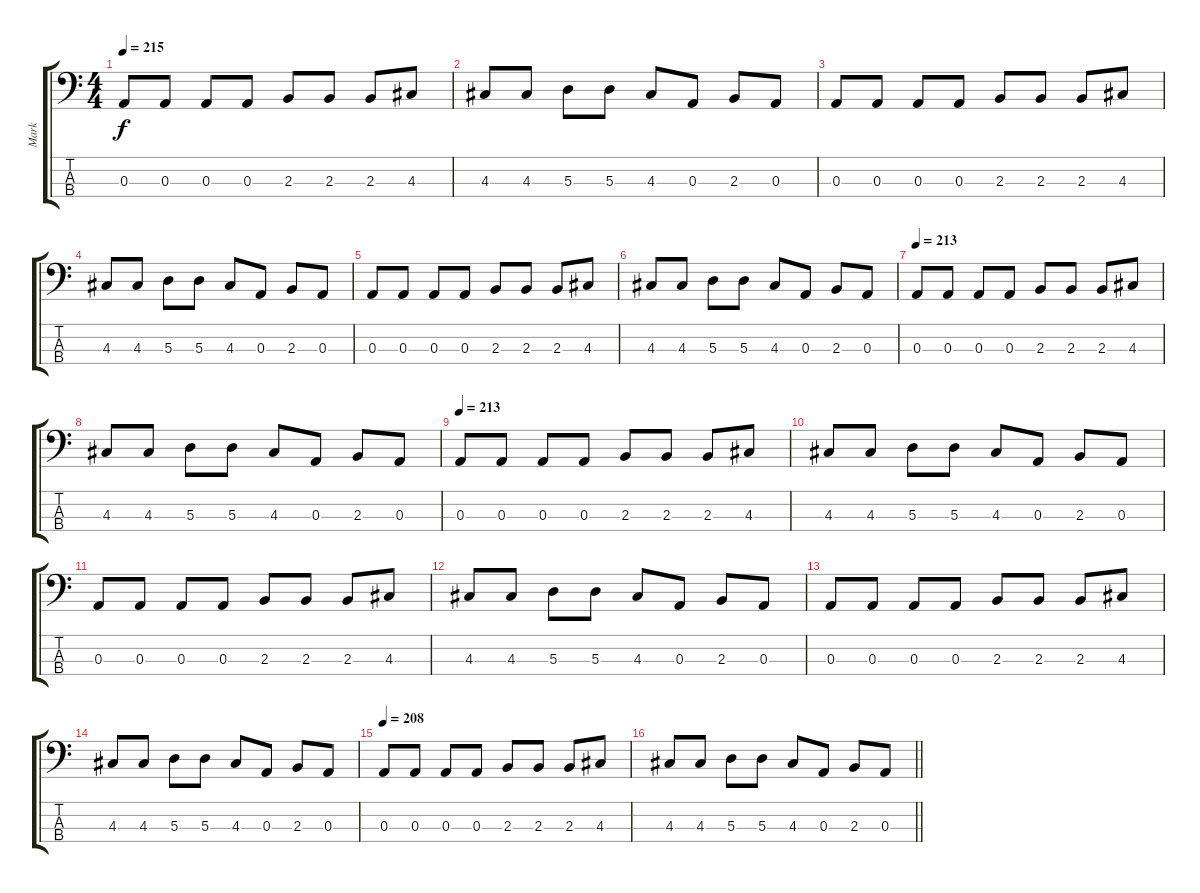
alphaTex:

\track ("Mark" "Mark") {instrument electricbasspick}
\staff {score tabs}
\tuning (G2 D2 A1 E1) {hide}
\ts (4 4)
\section ("" "")
\tempo 215
\clef f4
\ks c
0.3.8{dy f} 0.3.8 0.3.8 0.3.8 2.3.8 2.3.8 2.3.8 4.3.8 |
4.3.8 4.3.8 5.3.8 5.3.8 4.3.8 0.3.8 2.3.8 0.3.8 |
0.3.8 0.3.8 0.3.8 0.3.8 2.3.8 2.3.8 2.3.8 4.3.8 |
4.3.8 4.3.8 5.3.8 5.3.8 4.3.8 0.3.8 2.3.8 0.3.8 |
0.3.8 0.3.8 0.3.8 0.3.8 2.3.8 2.3.8 2.3.8 4.3.8 |
4.3.8 4.3.8 5.3.8 5.3.8 4.3.8 0.3.8 2.3.8 0.3.8 |
\tempo 213
0.3.8 0.3.8 0.3.8 0.3.8 2.3.8 2.3.8 2.3.8 4.3.8 |
4.3.8 4.3.8 5.3.8 5.3.8 4.3.8 0.3.8 2.3.8 0.3.8 |
\tempo 213
0.3.8 0.3.8 0.3.8 0.3.8 2.3.8 2.3.8 2.3.8 4.3.8 |
4.3.8 4.3.8 5.3.8 5.3.8 4.3.8 0.3.8 2.3.8 0.3.8 |
0.3.8 0.3.8 0.3.8 0.3.8 2.3.8 2.3.8 2.3.8 4.3.8 |
4.3.8 4.3.8 5.3.8 5.3.8 4.3.8 0.3.8 2.3.8 0.3.8 |
0.3.8 0.3.8 0.3.8 0.3.8 2.3.8 2.3.8 2.3.8 4.3.8 |
4.3.8 4.3.8 5.3.8 5.3.8 4.3.8 0.3.8 2.3.8 0.3.8 |
\tempo 208
0.3.8 0.3.8 0.3.8 0.3.8 2.3.8 2.3.8 2.3.8 4.3.8 |
\barLineRight lightlight
4.3.8 4.3.8 5.3.8 5.3.8 4.3.8 0.3.8 2.3.8 0.3.8
